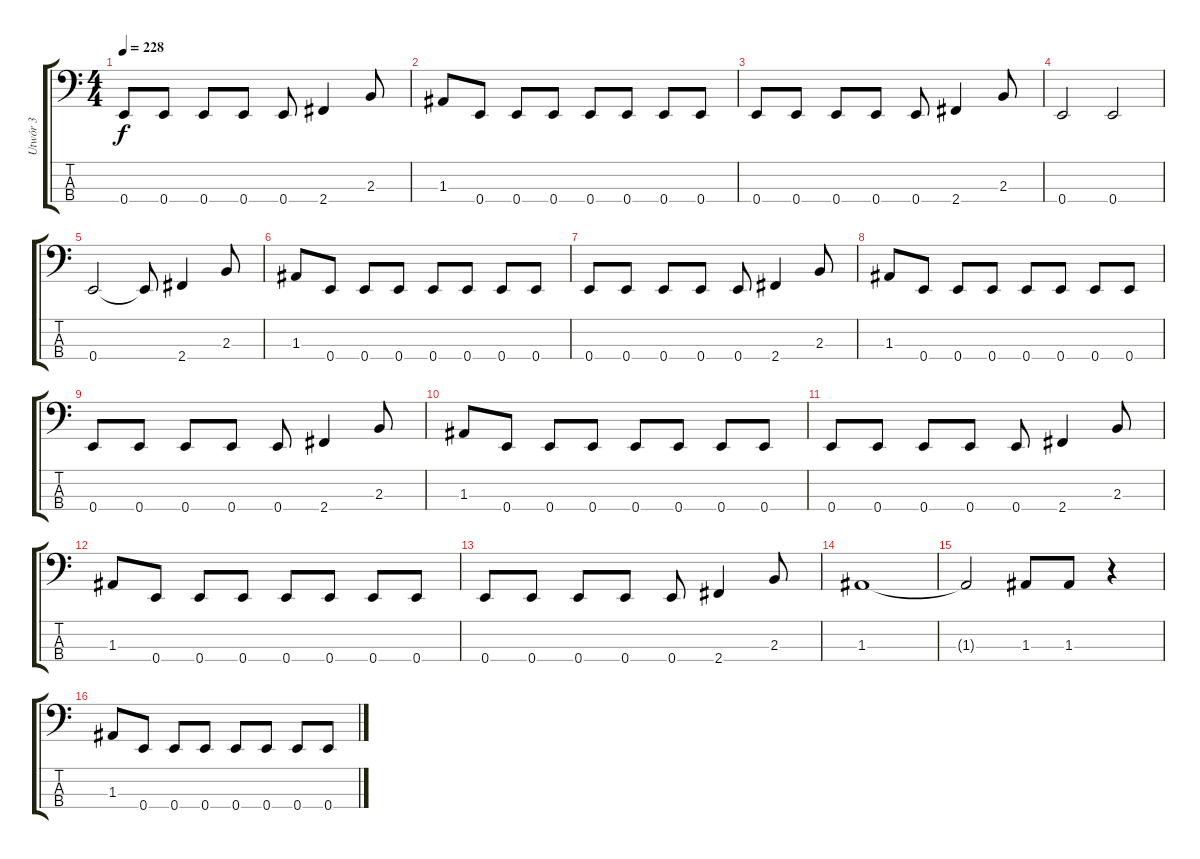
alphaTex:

\track ("Utwór 3" "Utwór 3") {instrument electricbassfinger}
\staff {score tabs}
\tuning (G2 D2 A1 E1) {hide}
\ts (4 4)
\tempo 228
\clef f4
\ks c
0.4.8{dy f} 0.4.8 0.4.8 0.4.8 0.4.8 2.4.4 2.3.8 |
1.3.8 0.4.8 0.4.8 0.4.8 0.4.8 0.4.8 0.4.8 0.4.8 |
0.4.8 0.4.8 0.4.8 0.4.8 0.4.8 2.4.4 2.3.8 |
0.4.2 0.4.2 |
0.4.2 0.4{t}.8 2.4.4 2.3.8 |
1.3.8 0.4.8 0.4.8 0.4.8 0.4.8 0.4.8 0.4.8 0.4.8 |
0.4.8 0.4.8 0.4.8 0.4.8 0.4.8 2.4.4 2.3.8 |
1.3.8 0.4.8 0.4.8 0.4.8 0.4.8 0.4.8 0.4.8 0.4.8 |
0.4.8 0.4.8 0.4.8 0.4.8 0.4.8 2.4.4 2.3.8 |
1.3.8 0.4.8 0.4.8 0.4.8 0.4.8 0.4.8 0.4.8 0.4.8 |
0.4.8 0.4.8 0.4.8 0.4.8 0.4.8 2.4.4 2.3.8 |
1.3.8 0.4.8 0.4.8 0.4.8 0.4.8 0.4.8 0.4.8 0.4.8 |
0.4.8 0.4.8 0.4.8 0.4.8 0.4.8 2.4.4 2.3.8 |
1.3.1 |
1.3{t}.2 1.3.8 1.3.8 r.4 |
1.3.8 0.4.8 0.4.8 0.4.8 0.4.8 0.4.8 0.4.8 0.4.8
